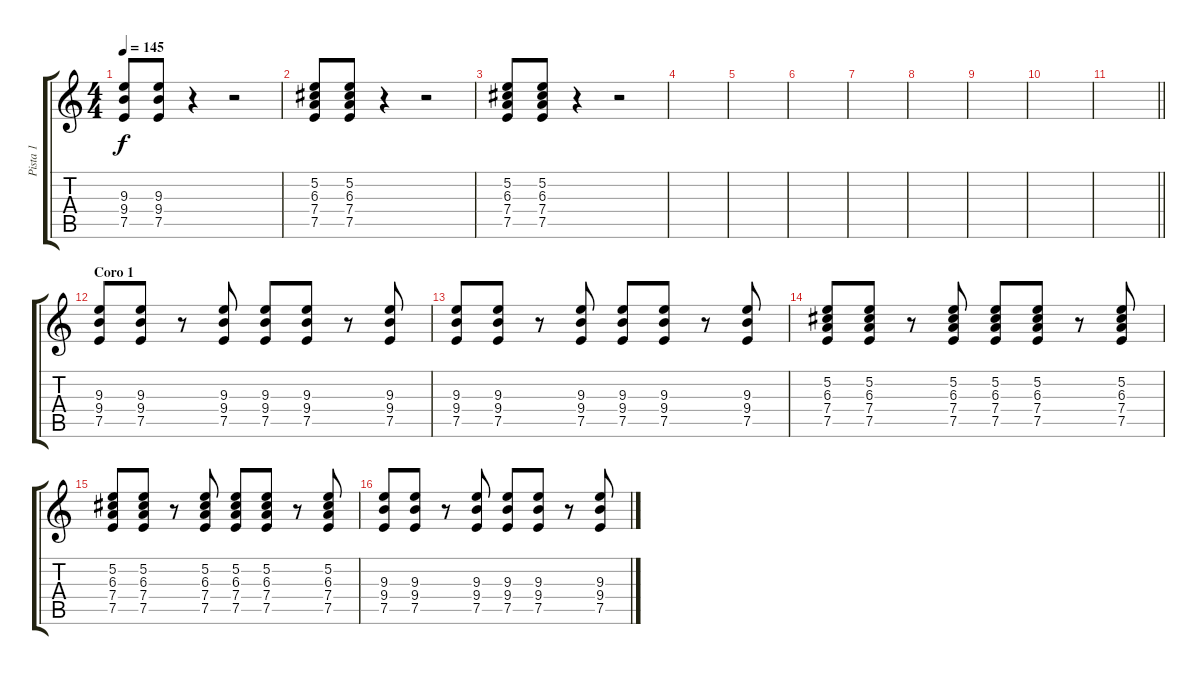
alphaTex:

\track ("Pista 1" "Pista 1") {instrument distortionguitar}
\staff {score tabs}
\tuning (E4 B3 G3 D3 A2 E2) {hide}
\ts (4 4)
\tempo 145
\clef g2
\ks c
(9.3 9.4 7.5).8{dy f} (9.3 9.4 7.5).8 r.4 r.2 |
(5.2 6.3 7.4 7.5).8 (5.2 6.3 7.4 7.5).8 r.4 r.2 |
(5.2 6.3 7.4 7.5).8 (5.2 6.3 7.4 7.5).8 r.4 r.2 |
|
|
|
|
|
|
|
\barLineRight lightlight
|
\section ("" "Coro 1")
(9.3 9.4 7.5).8 (9.3 9.4 7.5).8 r.8 (9.3 9.4 7.5).8 (9.3 9.4 7.5).8 (9.3 9.4 7.5).8 r.8 (9.3 9.4 7.5).8 |
(9.3 9.4 7.5).8 (9.3 9.4 7.5).8 r.8 (9.3 9.4 7.5).8 (9.3 9.4 7.5).8 (9.3 9.4 7.5).8 r.8 (9.3 9.4 7.5).8 |
(5.2 6.3 7.4 7.5).8 (5.2 6.3 7.4 7.5).8 r.8 (5.2 6.3 7.4 7.5).8 (5.2 6.3 7.4 7.5).8 (5.2 6.3 7.4 7.5).8 r.8 (5.2 6.3 7.4 7.5).8 |
(5.2 6.3 7.4 7.5).8 (5.2 6.3 7.4 7.5).8 r.8 (5.2 6.3 7.4 7.5).8 (5.2 6.3 7.4 7.5).8 (5.2 6.3 7.4 7.5).8 r.8 (5.2 6.3 7.4 7.5).8 |
(9.3 9.4 7.5).8 (9.3 9.4 7.5).8 r.8 (9.3 9.4 7.5).8 (9.3 9.4 7.5).8 (9.3 9.4 7.5).8 r.8 (9.3 9.4 7.5).8
